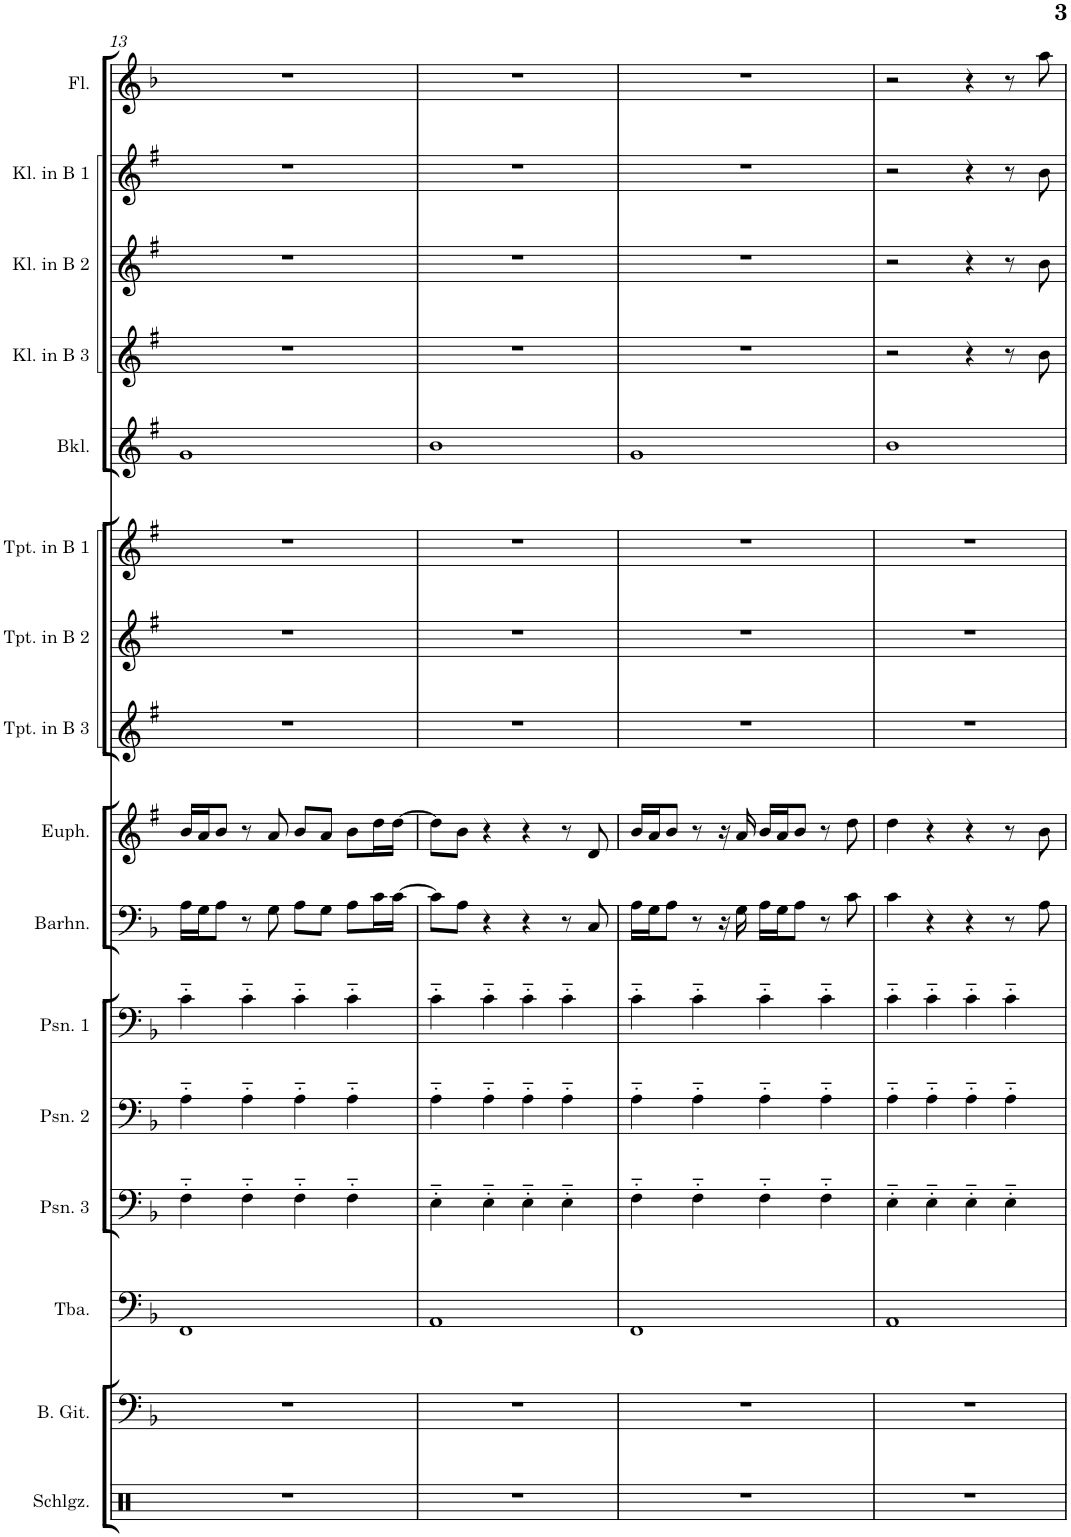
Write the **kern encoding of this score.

**kern	**kern	**kern	**kern	**kern	**kern	**kern	**kern	**kern	**kern	**kern	**kern	**kern	**kern	**kern	**kern
*part16	*part15	*part14	*part13	*part12	*part11	*part10	*part9	*part8	*part7	*part6	*part5	*part4	*part3	*part2	*part1
*staff16	*staff15	*staff14	*staff13	*staff12	*staff11	*staff10	*staff9	*staff8	*staff7	*staff6	*staff5	*staff4	*staff3	*staff2	*staff1
*I"Schlagwerk	*I"Bass Gitarre	*I"Tuba	*I"Posaune 3	*I"Posaune 2	*I"Posaune 1	*I"Baritonhorn	*I"Euphonium	*I"Trompete in B 3	*I"Trompete in B 2	*I"Trompete in B 1	*I"Bassklarinette	*I"Klarinette in B 3	*I"Klarinette in B 2	*I"Klarinette in B 1	*I"Flöte
*	*I'B. Git.	*I'Tba.	*I'Psn. 3	*I'Psn. 2	*I'Psn. 1	*I'Barhn.	*I'Euph.	*I'Tpt. in B 3	*I'Tpt. in B 2	*I'Tpt. in B 1	*I'Bkl.	*I'Kl. in B 3	*I'Kl. in B 2	*I'Kl. in B 1	*I'Fl.
!!LO:PB:g=z
*clefX	*clefF4	*clefF4	*clefF4	*clefF4	*clefF4	*clefF4	*clefG2	*clefG2	*clefG2	*clefG2	*clefG2	*clefG2	*clefG2	*clefG2	*clefG2
*	*Trd7c12	*	*	*	*	*Trd4c7	*Trd8c14	*Trd1c2	*Trd1c2	*Trd1c2	*Trd8c14	*Trd1c2	*Trd1c2	*Trd1c2	*
*k[]	*k[b-]	*k[b-]	*k[b-]	*k[b-]	*k[b-]	*k[b-]	*k[f#]	*k[f#]	*k[f#]	*k[f#]	*k[f#]	*k[f#]	*k[f#]	*k[f#]	*k[b-]
*M4/4	*M4/4	*M4/4	*M4/4	*M4/4	*M4/4	*M4/4	*M4/4	*M4/4	*M4/4	*M4/4	*M4/4	*M4/4	*M4/4	*M4/4	*M4/4
=13	=13	=13	=13	=13	=13	=13	=13	=13	=13	=13	=13	=13	=13	=13	=13
1r	1r	1FF	4F'~\	4A'~\	4c'~\	16A\LL	16b/LL	1r	1r	1r	1g	1r	1r	1r	1r
.	.	.	.	.	.	16G\J	16a/J	.	.	.	.	.	.	.	.
.	.	.	.	.	.	8A\J	8b/J	.	.	.	.	.	.	.	.
.	.	.	4F'~\	4A'~\	4c'~\	8r	8r	.	.	.	.	.	.	.	.
.	.	.	.	.	.	8G\	8a/	.	.	.	.	.	.	.	.
.	.	.	4F'~\	4A'~\	4c'~\	8A\L	8b/L	.	.	.	.	.	.	.	.
.	.	.	.	.	.	8G\J	8a/J	.	.	.	.	.	.	.	.
.	.	.	4F'~\	4A'~\	4c'~\	8A\L	8b\L	.	.	.	.	.	.	.	.
.	.	.	.	.	.	16c\L	16dd\L	.	.	.	.	.	.	.	.
.	.	.	.	.	.	[16c\JJ	[16dd\JJ	.	.	.	.	.	.	.	.
=14	=14	=14	=14	=14	=14	=14	=14	=14	=14	=14	=14	=14	=14	=14	=14
1r	1r	1AA	4E'~\	4A'~\	4c'~\	8c\L]	8dd\L]	1r	1r	1r	1b	1r	1r	1r	1r
.	.	.	.	.	.	8A\J	8b\J	.	.	.	.	.	.	.	.
.	.	.	4E'~\	4A'~\	4c'~\	4r	4r	.	.	.	.	.	.	.	.
.	.	.	4E'~\	4A'~\	4c'~\	4r	4r	.	.	.	.	.	.	.	.
.	.	.	4E'~\	4A'~\	4c'~\	8r	8r	.	.	.	.	.	.	.	.
.	.	.	.	.	.	8C/	8d/	.	.	.	.	.	.	.	.
=15	=15	=15	=15	=15	=15	=15	=15	=15	=15	=15	=15	=15	=15	=15	=15
1r	1r	1FF	4F'~\	4A'~\	4c'~\	16A\LL	16b/LL	1r	1r	1r	1g	1r	1r	1r	1r
.	.	.	.	.	.	16G\J	16a/J	.	.	.	.	.	.	.	.
.	.	.	.	.	.	8A\J	8b/J	.	.	.	.	.	.	.	.
.	.	.	4F'~\	4A'~\	4c'~\	8r	8r	.	.	.	.	.	.	.	.
.	.	.	.	.	.	16r	16r	.	.	.	.	.	.	.	.
.	.	.	.	.	.	16G\	16a/	.	.	.	.	.	.	.	.
.	.	.	4F'~\	4A'~\	4c'~\	16A\LL	16b/LL	.	.	.	.	.	.	.	.
.	.	.	.	.	.	16G\J	16a/J	.	.	.	.	.	.	.	.
.	.	.	.	.	.	8A\J	8b/J	.	.	.	.	.	.	.	.
.	.	.	4F'~\	4A'~\	4c'~\	8r	8r	.	.	.	.	.	.	.	.
.	.	.	.	.	.	8c\	8dd\	.	.	.	.	.	.	.	.
=16	=16	=16	=16	=16	=16	=16	=16	=16	=16	=16	=16	=16	=16	=16	=16
1r	1r	1AA	4E'~\	4A'~\	4c'~\	4c\	4dd\	1r	1r	1r	1b	2r	2r	2r	2r
.	.	.	4E'~\	4A'~\	4c'~\	4r	4r	.	.	.	.	.	.	.	.
.	.	.	4E'~\	4A'~\	4c'~\	4r	4r	.	.	.	.	4r	4r	4r	4r
.	.	.	4E'~\	4A'~\	4c'~\	8r	8r	.	.	.	.	8r	8r	8r	8r
.	.	.	.	.	.	8A\	8b\	.	.	.	.	8b\	8b\	8b\	8aa\
=	=	=	=	=	=	=	=	=	=	=	=	=	=	=	=
*-	*-	*-	*-	*-	*-	*-	*-	*-	*-	*-	*-	*-	*-	*-	*-
